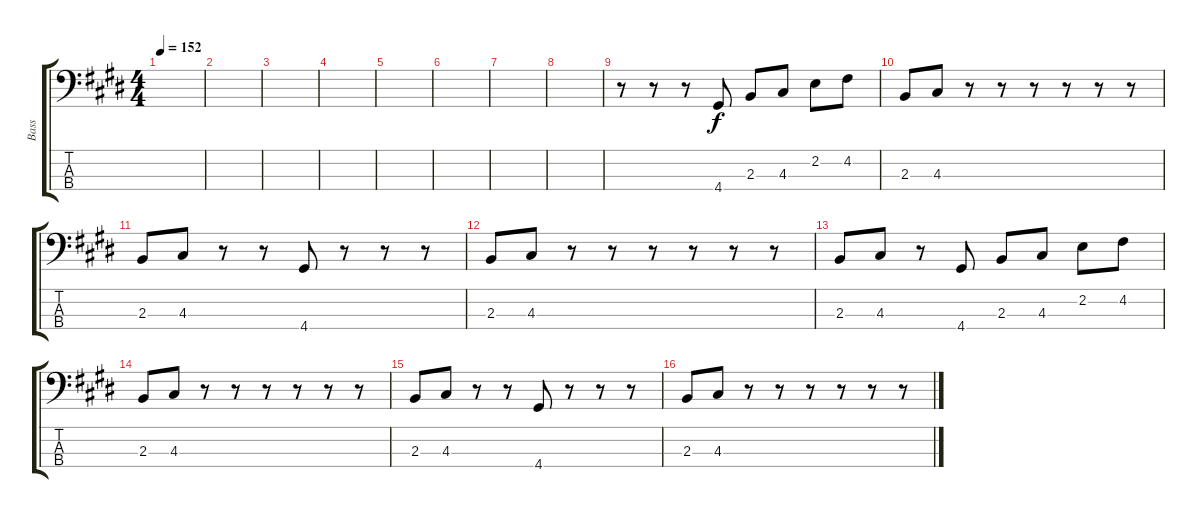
\track ("Bass" "Bass") {instrument electricbasspick}
\staff {score tabs}
\tuning (G2 D2 A1 E1) {hide}
\ts (4 4)
\tempo 152
\clef f4
\ks c#minor
|
|
|
|
|
|
|
|
r.8 r.8 r.8 4.4.8 2.3.8 4.3.8 2.2.8 4.2.8 |
2.3.8 4.3.8 r.8 r.8 r.8 r.8 r.8 r.8 |
2.3.8 4.3.8 r.8 r.8 4.4.8 r.8 r.8 r.8 |
2.3.8 4.3.8 r.8 r.8 r.8 r.8 r.8 r.8 |
2.3.8 4.3.8 r.8 4.4.8 2.3.8 4.3.8 2.2.8 4.2.8 |
2.3.8 4.3.8 r.8 r.8 r.8 r.8 r.8 r.8 |
2.3.8 4.3.8 r.8 r.8 4.4.8 r.8 r.8 r.8 |
2.3.8 4.3.8 r.8 r.8 r.8 r.8 r.8 r.8
